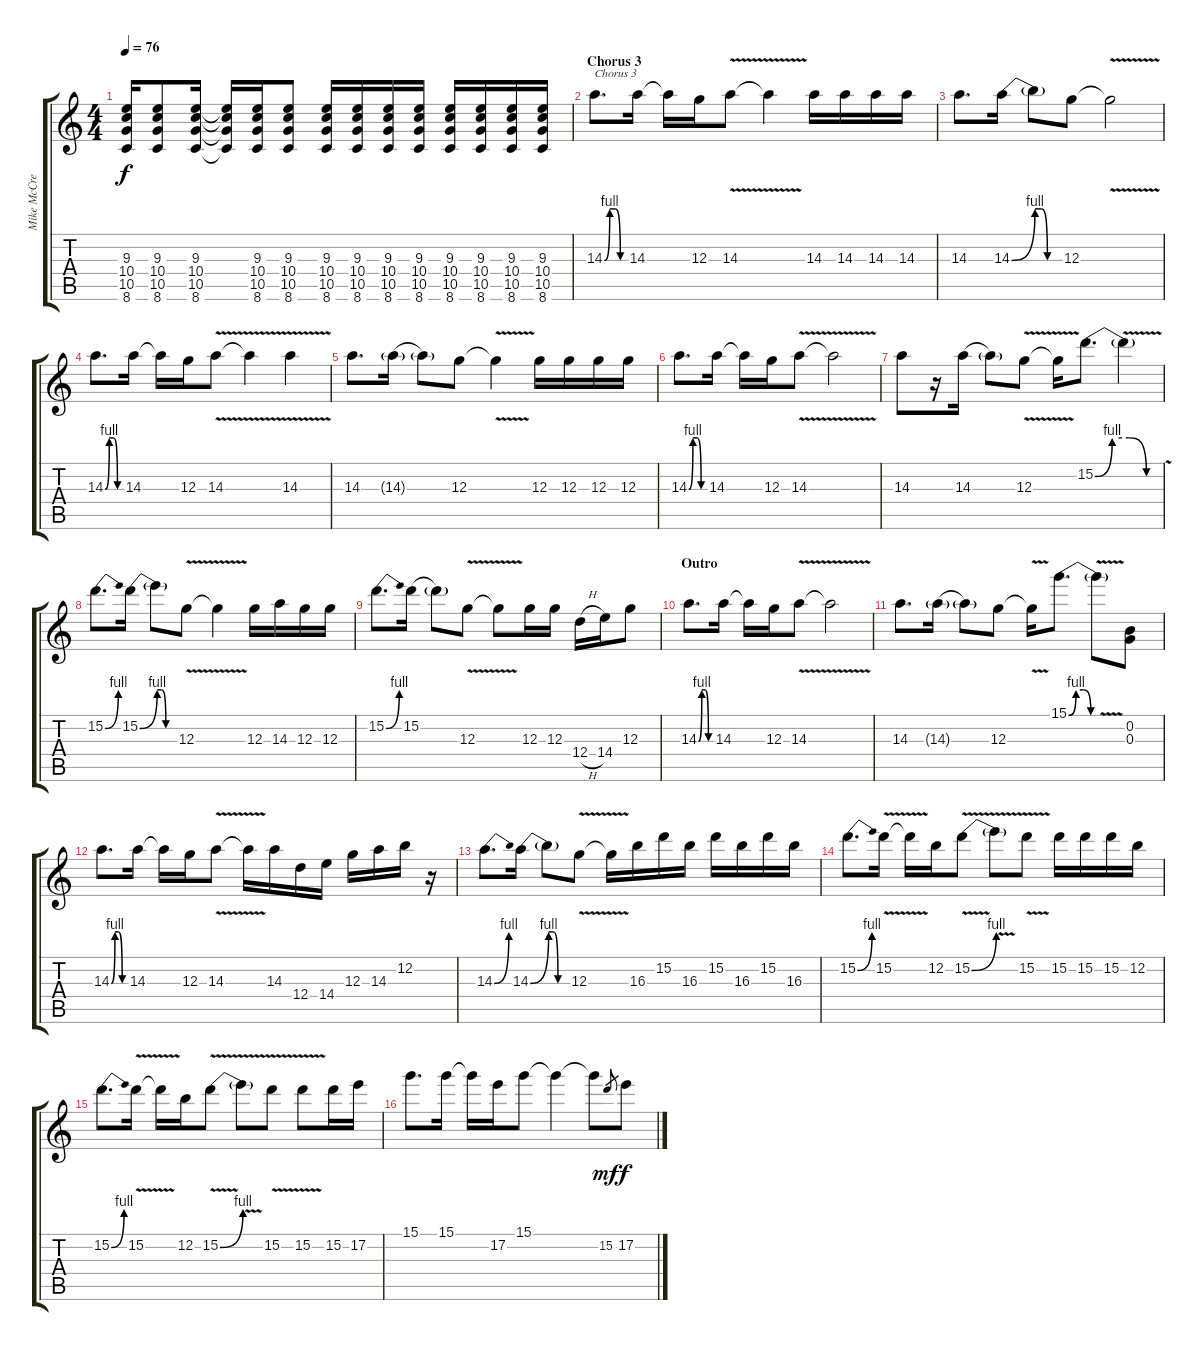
\track ("Mike McCready" "Mike McCre") {instrument distortionguitar}
\staff {score tabs}
\tuning (E4 B3 G3 D3 A2 E2) {hide}
\ts (4 4)
\tempo 76
\clef g2
\ks c
(9.3 10.4 10.5 8.6).16{dy f} (9.3 10.4 10.5 8.6).8 (9.3 10.4 10.5 8.6).16 (9.3{t} 10.4{t} 10.5{t} 8.6{t}).16 (9.3 10.4 10.5 8.6).16 (9.3 10.4 10.5 8.6).8 (9.3 10.4 10.5 8.6).16 (9.3 10.4 10.5 8.6).16 (9.3 10.4 10.5 8.6).16 (9.3 10.4 10.5 8.6).16 (9.3 10.4 10.5 8.6).16 (9.3 10.4 10.5 8.6).16 (9.3 10.4 10.5 8.6).16 (9.3 10.4 10.5 8.6).16 |
\section ("" "Chorus 3")
14.3{be (custom 0 0 15 4 30 4 45 0 60 0)}.8{d txt "Chorus 3"} 14.3.16 14.3{t}.16 12.3.16 14.3{v}.8 14.3{v t}.4 14.3.16 14.3.16 14.3.16 14.3.16 |
14.3.8{d} 14.3{be (bend 0 0 60 4)}.16 14.3{be (custom 0 4 15 4 30 0 60 0) t}.8 12.3.8 12.3{v t}.2 |
14.3{be (custom 0 0 15 4 30 4 45 0 60 0)}.8{d} 14.3.16 14.3{t}.16 12.3.16 14.3{v}.8 14.3{v t}.4 14.3{v}.4 |
14.3.8{d} 14.3{be (hold 0 0 60 0) g}.16 14.3{be (hold 0 0 60 0) t}.8 12.3.8 12.3{v t}.4 12.3.16 12.3.16 12.3.16 12.3.16 |
14.3{be (custom 0 0 15 4 30 4 45 0 60 0)}.8{d} 14.3.16 14.3{t}.16 12.3.16 14.3{v}.8 14.3{v t}.2 |
14.3.8 r.16 14.3{be (hold 0 0 60 0)}.16 14.3{be (hold 0 0 60 0) t}.8 12.3{v}.8 12.3{v t}.16 15.2{be (custom 0 0 15 4 30 4 45 0 60 0)}.8{d} 15.2{v t}.4 |
15.2{be (bend 0 0 60 4)}.8{d} 15.2{be (bend 0 0 60 4)}.16 15.2{be (custom 0 4 15 4 30 0 60 0) t}.8 12.3{v}.8 12.3{v t}.4 12.3.16 14.3.16 12.3.16 12.3.16 |
15.2{be (bend 0 0 60 4)}.8{d} 15.2{be (hold 0 0 60 0)}.16 15.2{be (hold 0 0 60 0) t}.8 12.3{v}.8 12.3{v t}.8 12.3.16 12.3.16 12.4{h}.16 14.4.16 12.3.8 |
\section ("" "Outro")
14.3{be (custom 0 0 15 4 30 4 45 0 60 0)}.8{d} 14.3.16 14.3{t}.16 12.3.16 14.3{v}.8 14.3{v t}.2 |
14.3.8{d} 14.3{be (hold 0 0 60 0) g}.16 14.3{be (hold 0 0 60 0) t}.8 12.3.8 12.3{v t}.16 15.1{be (custom 0 0 15 4 30 4 45 0 60 0)}.8{d} 15.1{v t}.8 (0.2 0.3).8 |
14.3{be (custom 0 0 15 4 30 4 45 0 60 0)}.8{d} 14.3.16 14.3{t}.16 12.3.16 14.3{v}.8 14.3{v t}.16 14.3.16 12.4.16 14.4.16 12.3.16 14.3.16 12.2.16 r.16 |
14.3{be (bend 0 0 60 4)}.8{d} 14.3{be (bend 0 0 60 4)}.16 14.3{be (custom 0 4 15 4 30 0 60 0) t}.8 12.3{v}.8 12.3{v t}.16 16.3.16 15.2.16 16.3.16 15.2.16 16.3.16 15.2.16 16.3.16 |
15.2{be (bend 0 0 60 4)}.8{d} 15.2{v}.16 15.2{v t}.16 12.2.16 15.2{be (bend 0 0 60 4) v}.8 15.2{v t}.8 15.2{v}.8 15.2.16 15.2.16 15.2.16 12.2.16 |
15.2{be (bend 0 0 60 4)}.8{d} 15.2{v}.16 15.2{v t}.16 12.2.16 15.2{be (bend 0 0 60 4) v}.8 15.2{v t}.8 15.2{v}.8 15.2{v}.8 15.2.16 17.2.16 |
15.1.8{d} 15.1.16 15.1{t}.16 17.2.16 15.1.8 15.1{t}.4 15.1{t}.8 15.2.8{gr dy mf} 17.2.8{dy f}
